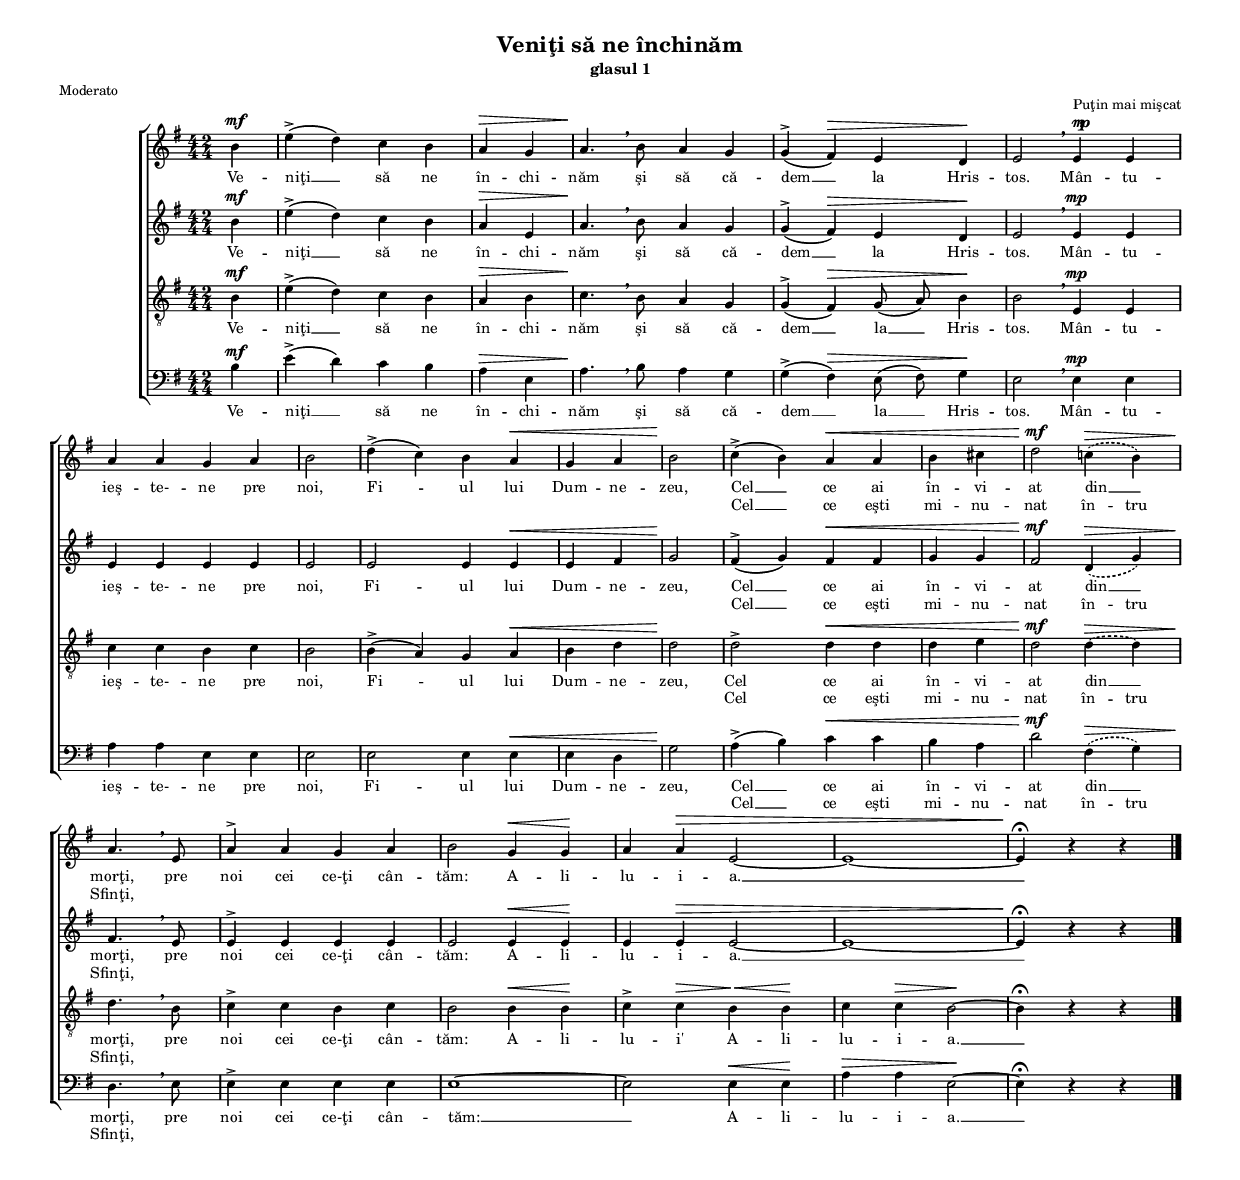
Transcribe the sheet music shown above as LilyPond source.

\version "2.10.10"
\include "defines.ly"
#(set-global-staff-size 12)
\include "preamble.ly"

\header {
  title = "Veniţi să ne închinăm"
  subtitle = "glasul 1"
  meter = "Moderato"
}

mpMusicGlyphs = \markup {
  \musicglyph #"m" \hspace #-1.0 \musicglyph #"p"
}

meterAndMpMarkup = \markup {
  \column {
    "Puţin mai mişcat"
    \mpMusicGlyphs
  }
}

global = {
  \globalPreamble
  \key g \major
  \override Staff.TimeSignature #'stencil = #ly:text-interface::print
  \override Staff.TimeSignature #'text = #mixedTimeSigMarkup
  \time 4/4
}

womenWords = \lyricmode {
  Ve -- niţi __ să ne în -- chi -- năm şi să că -- dem __ la Hris -- tos.
  Mân -- tu -- ieş -- te- -- ne pre noi, Fi -- ul lui Dum -- ne -- zeu,
  Cel __ ce ai în -- vi -- at din __ morţi,
  pre noi cei ce-ţi cân -- tăm: A -- li -- lu -- i -- a. __
}

womenAlternateWords = \lyricmode {
  \skip 4 \skip 4 \skip 4 \skip 4 \skip 4 \skip 4 \skip 4 \skip 4 \skip 4
  \skip 4 \skip 4 \skip 4 \skip 4 \skip 4 \skip 4 \skip 4 \skip 4 \skip 4
  \skip 4 \skip 4 \skip 4 \skip 4 \skip 4 \skip 4 \skip 4 \skip 4 \skip 4
  Cel __ ce eşti mi -- nu -- nat
  \set ignoreMelismata = ##t
  în -- tru Sfinţi,
  \unset ignoreMelismata
}

tenorWords = \lyricmode {
  Ve -- niţi __ să ne în -- chi -- năm şi să că -- dem __ la __ Hris -- tos.
  Mân -- tu -- ieş -- te- -- ne pre noi, Fi -- ul lui Dum -- ne -- zeu,
  Cel ce ai în -- vi -- at din __ morţi,
  pre noi cei ce-ţi cân -- tăm: A -- li -- lu -- i' A -- li -- lu -- i -- a. __
}

tenorAlternateWords = \lyricmode {
  \skip 4 \skip 4 \skip 4 \skip 4 \skip 4 \skip 4 \skip 4 \skip 4 \skip 4
  \skip 4 \skip 4 \skip 4 \skip 4 \skip 4 \skip 4 \skip 4 \skip 4 \skip 4
  \skip 4 \skip 4 \skip 4 \skip 4 \skip 4 \skip 4 \skip 4 \skip 4 \skip 4
  Cel ce eşti mi -- nu -- nat
  \set ignoreMelismata = ##t
  în -- tru Sfinţi,
  \unset ignoreMelismata
}

bassWords = \lyricmode {
  Ve -- niţi __ să ne în -- chi -- năm şi să că -- dem __ la __ Hris -- tos.
  Mân -- tu -- ieş -- te- -- ne pre noi, Fi -- ul lui Dum -- ne -- zeu,
  Cel __ ce ai în -- vi -- at din __ morţi,
  pre noi cei ce-ţi cân -- tăm: __ A -- li -- lu -- i -- a. __
}

bassAlternateWords = \womenAlternateWords

sopMusic = \relative {
  \cadenzaOn
  % Veniţi să ne închinăm şi să cădem la Hristos.
  b'4^\mf \bar "|"
  e(^\accent d) c b \bar "|"
  a^\> g \bar "|"
  a4.\! \breathe  b8 a4 g \bar "|"
  g(^\accent fis)^\> e d\! \bar "|"
  e2 \breathe

  % Mântuieşte-ne pre noi, Fiul lui Dumnezeu
  e4^\meterAndMpMarkup e \bar "|"
  a a g a \bar "|"
  b2 \bar "|"
  d4(^\accent c) b a^\< \bar "|"
  g a \bar "|"
  b2\! \bar "|"

  % Cel ce ai înviat din morţi / Cel ce eşti minunat întru Sfinţi
  c4(^\accent b) a^\< a \bar "|"
  b cis \bar "|"
  \slurDashed
  d2\!^\mf c4(^\> b) \bar "|"
  \slurSolid
  a4.\! \breathe

  % Pe noi cei ce-ţi cântăm: Aliluia
  e8 \bar "|"
  a4^\accent a g a \bar "|"
  b2 g4^\< g\! \bar "|"
  a a^\> e2~ \bar "|"
  e1~ \bar "|"
  e4\!^\fermata r r \bar "|."

}

altoMusic = \relative {
  \cadenzaOn
  % Veniţi să ne închinăm şi să cădem la Hristos.
  b'4^\mf
  e(^\accent d) c b
  a^\> e
  a4.\! \breathe b8 a4 g
  g(^\accent fis)^\> e d\!
  e2 \breathe

  % Mântuieşte-ne pre noi, Fiul lui Dumnezeu
  e4^\mp e
  e e e e
  e2
  e e4 e^\<
  e fis
  g2\!

  % Cel ce ai înviat din morţi / Cel ce eşti minunat întru Sfinţi
  fis4(^\accent g) fis^\< fis
  g g
  \slurDashed
  fis2\!^\mf d4(^\> g)
  \slurSolid
  fis4.\! \breathe

  % Pe noi cei ce-ţi cântăm: Aliluia
  e8
  e4^\accent e e e
  e2 e4^\< e\!
  e e^\> e2~
  e1~
  e4\!^\fermata r r
}

tenorMusic = \relative {
  \cadenzaOn
  % Veniţi să ne închinăm şi să cădem la Hristos.
  b4^\mf
  e(^\accent d) c b
  a^\> b
  c4.\! \breathe b8 a4 g
  g(^\accent fis)^\> g8( a) b4\!
  b2 \breathe

  % Mântuieşte-ne pre noi, Fiul lui Dumnezeu
  e,4^\mp e
  c' c b c
  b2
  b4(^\accent a) g a^\<
  b d
  d2\!

  % Cel ce ai înviat din morţi / Cel ce eşti minunat întru Sfinţi
  d^\accent d4^\< d
  d e
  \tieDashed
  d2\!^\mf d4~^\> d4
  \tieSolid
  d4.\! \breathe

  % Pe noi cei ce-ţi cântăm: Aliluia
  b8
  c4^\accent c b c
  b2 b4^\< b\!
  c^\accent c^\> b\!^\< b\!
  c c^\> b2~\!
  b4^\fermata r r
}

bassMusic = \relative {
  \cadenzaOn
  % Veniţi să ne închinăm şi să cădem la Hristos.
  b4^\mf
  e(^\accent d) c b
  a^\> e
  a4.\! \breathe b8 a4 g
  g(^\accent fis)^\> e8( fis) g4\!
  e2 \breathe

  % Mântuieşte-ne pre noi, Fiul lui Dumnezeu
  e4^\mp e
  a a e e
  e2
  e2 e4 e^\<
  e d
  g2\!

  % Cel ce ai înviat din morţi / Cel ce eşti minunat întru Sfinţi
  a4(^\accent b) c4^\< c
  b a
  \slurDashed
  d2\!^\mf fis,4(^\> g)
  \slurSolid
  d4.\! \breathe

  % Pe noi cei ce-ţi cântăm: Aliluia
  e8
  e4^\accent e e e
  e1~
  e2 e4^\< e\!
  a^\> a e2~\!
  e4^\fermata r r
}

% Do not include four-staves.ly, since we need a second stanza of lyrics.
myScore = \new Score \with {
  \override SpacingSpanner #'shortest-duration-space = #myNoteSpacing
} <<
  \new ChoirStaff <<
    \new Staff \new Voice { \global \sopMusic }
    \addlyrics { \womenWords }
    \addlyrics { \womenAlternateWords }
    
    \new Staff \new Voice { \global \altoMusic }
    \addlyrics { \womenWords }
    \addlyrics { \womenAlternateWords }
    
    \new Staff <<
      \clef "G_8"
      \new Voice { \global \tenorMusic }
      \addlyrics { \tenorWords }
      \addlyrics { \tenorAlternateWords }
    >>
    
    \new Staff <<
      \clef bass
      \new Voice { \global \bassMusic }
      \addlyrics { \bassWords }
      \addlyrics { \bassAlternateWords }
    >>
  >>
>>

\score {
  \myScore
  \layout { }
  \midi { \midiDirectives }
}

\score {
  \unfoldRepeats
  \new Voice { \global \sopMusic }
  \midi { \midiDirectives }
}

\score {
  \unfoldRepeats
  \new Voice { \global \altoMusic }
  \midi { \midiDirectives }
}

\score {
  \unfoldRepeats
  \new Voice { \global \tenorMusic }
  \midi { \midiDirectives }
}

\score {
  \unfoldRepeats
  \new Voice { \global \bassMusic }
  \midi { \midiDirectives }
}
